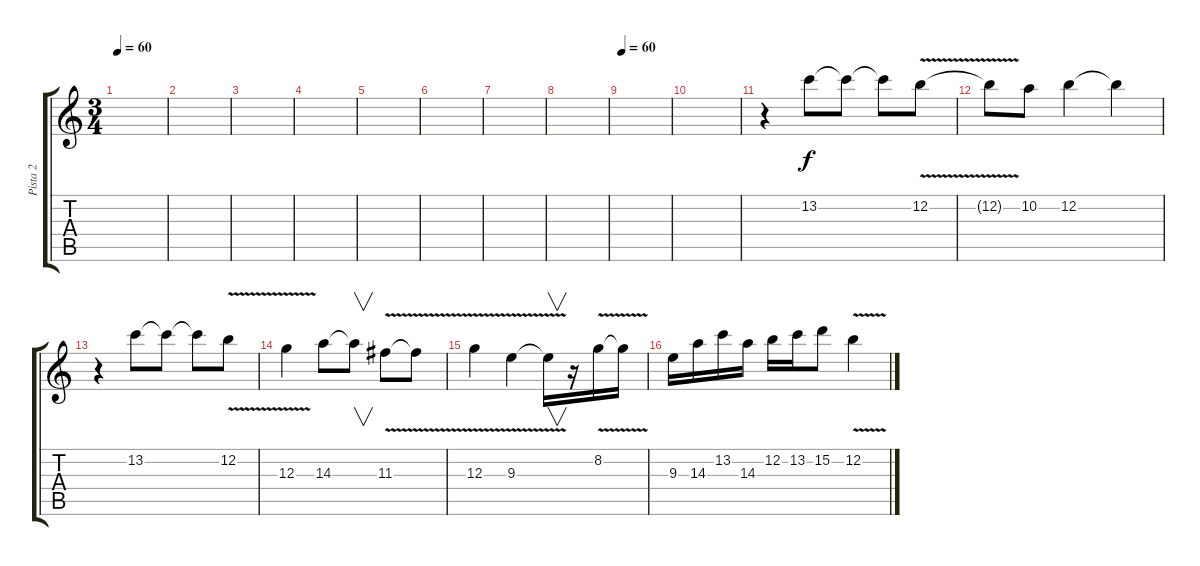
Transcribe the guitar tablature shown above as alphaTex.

\track ("Pista 2" "Pista 2") {instrument acousticguitarsteel}
\staff {score tabs}
\tuning (E4 B3 G3 D3 A2 E2) {hide}
\ts (3 4)
\tempo 60
\clef g2
\ks c
|
|
|
|
|
|
|
|
\tempo 60
|
|
r.4 13.2.8 13.2{t}.8 13.2{t}.8 12.2{v}.8 |
12.2{t}.8 10.2.8 12.2.4 12.2{t}.4 |
r.4 13.2.8 13.2{t}.8 13.2{t}.8 12.2{v}.8 |
12.3{v}.4 14.3.8 14.3{t}.8{v} 11.3{v}.8 11.3{t}.8 |
12.3{v}.4 9.3{v}.4 9.3{t}.16{v} r.16 8.2{v}.16 8.2{t}.16 |
9.3.16 14.3.16 13.2.16 14.3.16 12.2.16 13.2.16 15.2.8 12.2{v}.4
